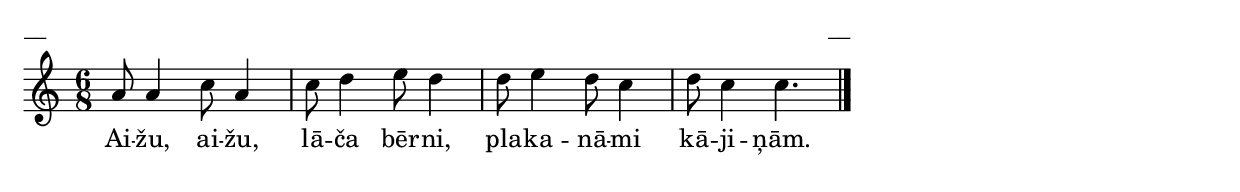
\version "2.13.16"
%\header {
%    title = "Aižu, aižu, lāča bērni"
%}
\paper {
line-width = 14\cm
left-margin = 0.4\cm
between-system-padding = 0.1\cm
between-system-space = 0.1\cm
}
\layout {
indent = #0
ragged-last = ##f
}

voiceA = \relative c' {
\clef "treble"
\key a \minor
\time 6/8
a'8 a4 c8 a4 | c8 d4 e8 d4 | d8 e4 d8 c4 | d8 c4 c4. 
\bar "|."
} 

lyricA = \lyricmode {
Ai -- žu, ai -- žu, lā -- ča bēr -- ni, pla -- ka -- nā -- mi kā -- ji -- ņām. 
} 

fullScore = <<
\new Staff {
<<
\new Voice = "voiceA" { \oneVoice \autoBeamOff \voiceA }
\lyricsto "voiceA" \new Lyrics \lyricA
>>
}
>>

\score {
\fullScore
\header { piece = "__" opus = "__" }
}
\markup { \with-color #(x11-color 'white) \sans \smaller "__" }
\score {
\unfoldRepeats
\fullScore
\midi {
\context { \Staff \remove "Staff_performer" }
\context { \Voice \consists "Staff_performer" }
}
}


